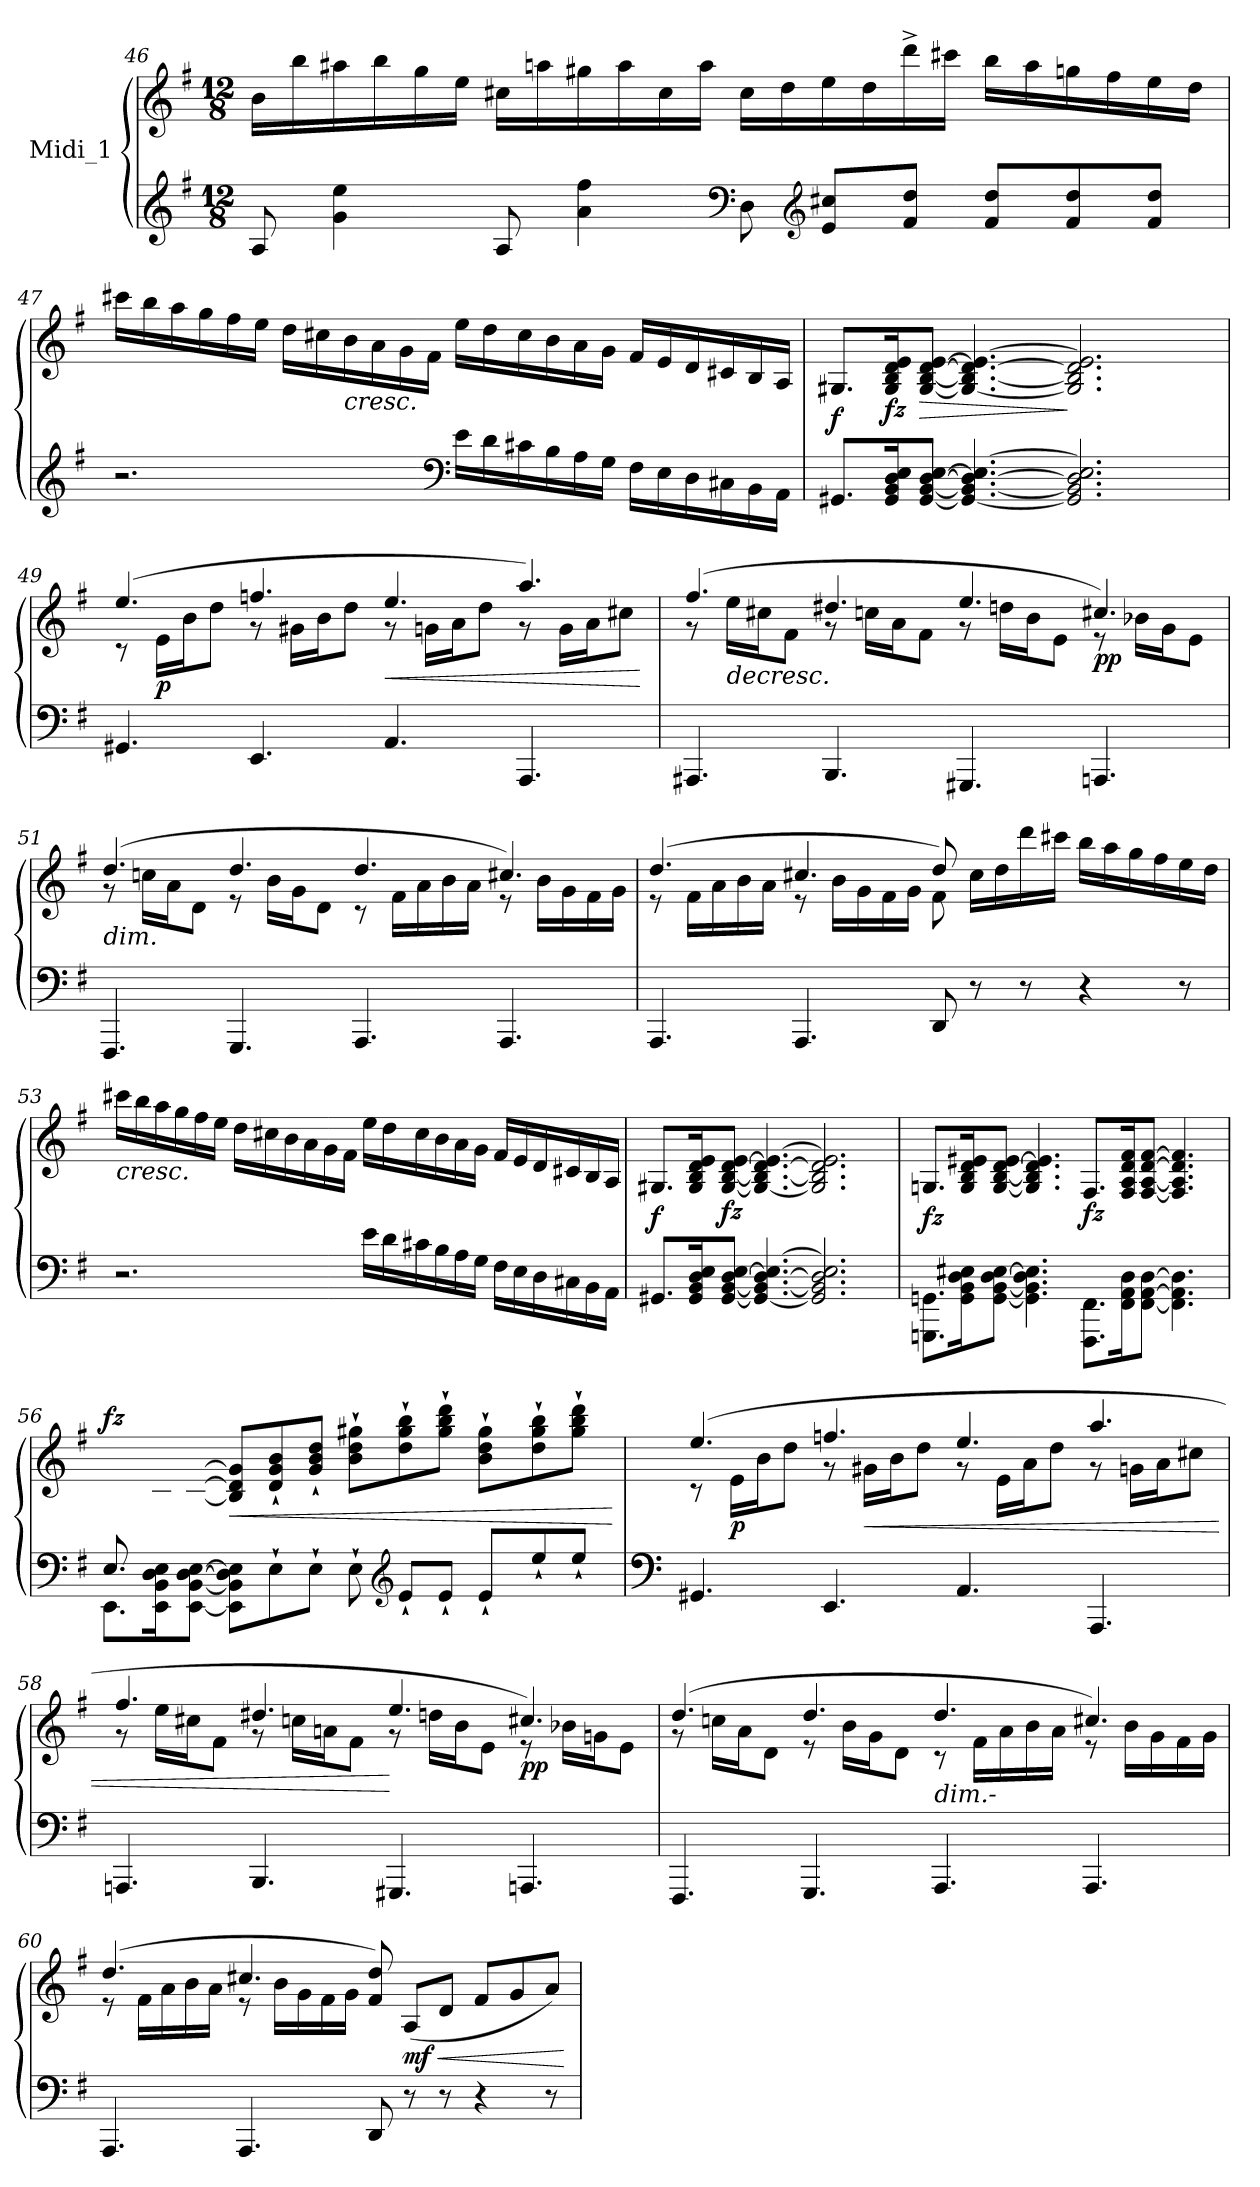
**kern	**kern	**dynam
*part1	*part1	*part1
*staff2	*staff1	*staff1/2
*I"Midi_1	*	*
!!LO:LB:g=z
*clefG2	*clefG2	*
*k[f#]	*k[f#]	*
*G:	*G:	*
*M12/8	*M12/8	*
=46	=46	=46
8A/	16b\LL	.
.	16bb\	.
4g\ 4ee\	16aa#X\	.
.	16bb\	.
.	16gg\	.
.	16ee\JJ	.
8A/	16cc#X\LL	.
.	16aan\	.
4a\ 4ff#\	16gg#X\	.
.	16aa\	.
.	16cc#\	.
.	16aa\JJ	.
*clefF4	*	*
8D\	16cc#\LL	.
.	16dd\	.
*clefG2	*	*
8e/ 8cc#X/L	16ee\	.
.	16dd\	.
8f#/ 8dd/J	16ddd^\	.
.	16ccc#X\JJ	.
8f#/ 8dd/L	16bb\LL	.
.	16aa\	.
8f#/ 8dd/	16ggn\	.
.	16ff#\	.
8f#/ 8dd/J	16ee\	.
.	16dd\JJ	.
!!LO:LB:g=z
=47	=47	=47
*	*MM100	*
*	*^	*
2.r	16ccc#X\LL	2ryy	.
.	16bb\	.	.
.	16aa\	.	.
.	16gg\	.	.
.	16ff#\	.	.
.	16ee\JJ	.	.
.	16dd\LL	.	.
.	16cc#X\	.	.
!	!LO:TX:b:i:t=cresc.	!	!
.	16b\	2ryy	.
.	16a\	.	.
.	16g\	.	.
.	16f#\JJ	.	.
*clefF4	*	*	*
16e\LL	16ee\LL	.	.
16d\	16dd\	.	.
16c#X\	16cc#\	.	.
16B\	16b\	.	.
16A\	16a\	2ryy	.
16G\JJ	16g\JJ	.	.
16F#\LL	16f#/LL	.	.
16E\	16e/	.	.
16D\	16d/	.	.
16C#X\	16c#X/	.	.
16BB\	16B/	.	.
16AA\JJ	16A/JJ	.	.
=48	=48	=48	=48
!	!	!	!LO:DY:b
8.GG#X/L	8.G#X/L	2ryy	f
!	!	!	!LO:DY:b
16GG#/ 16BB/ 16D/ 16E/K	16G#/ 16B/ 16d/ 16e/K	.	fz
!	!	!	!LO:HP:b
[8GG#/ [8BB/ [8D/ [8E/J	[8G#/ [8B/ [8d/ [8e/J	.	>
4.GG#/_ 4.BB/_ 4.D/_ 4.E/_	4.G#/_ 4.B/_ 4.d/_ 4.e/_	.	.
.	.	2ryy	.
2.GG#/] 2.BB/] 2.D/] 2.E/]	2.G#/] 2.B/] 2.d/] 2.e/]	.	]
.	.	2ryy	.
!!LO:LB:g=z	!!
=49	=49	=49	=49
4.GG#X/	(>4.ee/	8r	.
!	!	!	!LO:DY:b
.	.	16e\LL	p
.	.	16b\J	.
.	.	8dd\J	.
4.EE/	4.ffn/	8r	.
.	.	16g#X\LL	.
.	.	16b\J	.
.	.	8dd\J	.
!	!	!	!LO:HP:b
4.AA/	4.ee/	8r	<
.	.	16gn\LL	.
.	.	16a\J	.
.	.	8dd\J	.
4.AAA/	4.aa/)	8r	.
.	.	16g\LL	.
.	.	16a\J	.
.	.	8cc#X\J	.
*	*v	*v	*
.	.	[
!!LO:LB:g=z
=50	=50	=50
*	*MM100	*
*	*^	*
4.AAA#X/	(>4.ff#/	8r	.
!	!	!	!LO:HP:b
.	.	16ee\LL	>
.	.	16cc#X\J	.
.	.	8f#\J	.
4.BBB/	4.dd#X/	8r	.
.	.	16ccn\LL	.
.	.	16a\J	.
.	.	8f#\J	.
4.GGG#X/	4.ee/	8r	.
.	.	16ddn\LL	.
.	.	16b\J	.
.	.	8e\J	.
!	!	!	!LO:DY:b
4.AAAn/	4.cc#X/)	8r	pp
.	.	16b-X\LL	.
.	.	16g\J	.
.	.	8e\J	.
=51	=51	=51	=51
!	!LO:TX:b:i:t=dim.	!	!
4.FFF#/	(>4.dd/	8r	.
.	.	16ccni\LL	.
.	.	16a\J	.
.	.	8d\J	.
4.GGG/	4.dd/	8r	.
.	.	16b\LL	.
.	.	16g\J	.
.	.	8d\J	.
4.AAA/	4.dd/	8r	.
.	.	16f#\LL	.
.	.	16a\	.
.	.	16b\	.
.	.	16a\JJ	.
4.AAA/	4.cc#X/)	8r	.
.	.	16b\LL	.
.	.	16g\	.
.	.	16f#\	.
.	.	16g\JJ	.
!!LO:PB:g=z	!!
=52	=52	=52	=52
4.AAA/	(>4.dd/	8r	.
.	.	16f#\LL	.
.	.	16a\	.
.	.	16b\	.
.	.	16a\JJ	.
4.AAA/	4.cc#X/	8r	.
.	.	16b\LL	.
.	.	16g\	.
.	.	16f#\	.
.	.	16g\JJ	.
8DD/	8dd/)	8f#\	.
8r	16cc#i\LL	8ryy	.
.	16dd\	.	.
8r	16ddd\	2ryy	.
.	16ccc#X\JJ	.	.
4r	16bb\LL	.	.
.	16aa\	.	.
.	16gg\	.	.
.	16ff#\	.	.
8r	16ee\	.	.
.	16dd\JJ	.	.
*	*v	*v	*
!!LO:LB:g=z
=53	=53	=53
*	*MM100	*
!	!LO:TX:b:i:t=cresc.	!
2.r	16ccc#X\LL	.
.	16bb\	.
.	16aa\	.
.	16gg\	.
.	16ff#\	.
.	16ee\JJ	.
.	16dd\LL	.
.	16cc#X\	.
.	16b\	.
.	16a\	.
.	16g\	.
.	16f#\JJ	.
16e\LL	16ee\LL	.
16d\	16dd\	.
16c#X\	16cc#\	.
16B\	16b\	.
16A\	16a\	.
16G\JJ	16g\JJ	.
16F#\LL	16f#/LL	.
16E\	16e/	.
16D\	16d/	.
16C#X\	16c#X/	.
16BB\	16B/	.
16AA\JJ	16A/JJ	.
=54	=54	=54
!	!	!LO:DY:b
8.GG#X/L	8.G#X/L	f
16GG#/ 16BB/ 16D/ 16E/K	16G#/ 16B/ 16d/ 16e/K	.
!	!	!LO:DY:b
[8GG#/ [8BB/ [8D/ [8E/J	[8G#/ [8B/ [8d/ [8e/J	fz
4.GG#/_ 4.BB/_ 4.D/_ 4.E/_	4.G#/_ 4.B/_ 4.d/_ 4.e/_	.
2.GG#/] 2.BB/] 2.D/] 2.E/]	2.G#/] 2.B/] 2.d/] 2.e/]	]
!!LO:LB:g=z
=55	=55	=55
!	!	!LO:DY:b
8.GGGni\ 8.GGni\L	8.Gni/L	fz
16GG\ 16BB\ 16D\ 16E#X\K	16G/ 16B/ 16d/ 16e#X/K	.
[8GG\ [8BB\ [8D\ [8E#\J	[8G/ [8B/ [8d/ [8e#/J	.
4.GG\] 4.BB\] 4.D\] 4.E#\]	4.G/] 4.B/] 4.d/] 4.e#/]	.
!	!	!LO:DY:b
8.FFF#\ 8.FF#\L	8.F#/L	fz
16FF#\ 16AA\ 16D\K	16F#/ 16A/ 16d/ 16f#/K	.
[8FF#\ [8AA\ [8D\J	[8F#/ [8A/ [8d/ [8f#/J	.
4.FF#\] 4.AA\] 4.D\]	4.F#/] 4.A/] 4.d/] 4.f#/]	.
!!LO:PB:g=z
=56	=56	=56
*	*MM100	*
*^	*^	*
!	!	!	!	!LO:DY:a
8.E/L	8.EE\L	8.ryy	2ryy	fz
1ryy	16EE\ 16BB\ 16D\ 16E\K	16B\ 16d\ 16g#X\K	.	.
.	[8EE\ [8BB\ [8D\ [8E\J	[8B\ [8d\ [8g#\J	.	.
!	!	!	!	!LO:HP:b
.	8EE\] 8BB\] 8D\] 8E\]L	8B/] 8d/] 8g#/]L	.	<
.	8E`\	8d/` 8g#/` 8b/`	2ryy	.
.	8E`\J	8g#/` 8b/` 8dd/`J	.	.
.	8E`\	8b\` 8dd\` 8gg#X\`L	.	.
*clefG2	*	*	*	*
.	8e`/L	8dd\` 8gg#\` 8bb\`	.	.
.	8e`/J	8gg#\` 8bb\` 8ddd\`J	2ryy	.
.	8e`/L	8b\` 8dd\` 8gg#i\`L	.	.
4ryy	.	.	.	.
.	8ee`/	8dd\` 8gg#\` 8bb\`	.	.
.	8ee`/J	8gg#\` 8bb\` 8ddd\`J	.	.
16ryy	.	.	.	.
*v	*v	*	*	*
*	*v	*v	*
.	.	[
=57	=57	=57
*clefF4	*	*
*	*^	*
4.GG#X/	(>4.ee/	8r	.
!	!	!	!LO:DY:b
.	.	16e\LL	p
.	.	16b\J	.
.	.	8dd\J	.
4.EE/	4.ffn/	8r	.
!	!	!	!LO:HP:b
.	.	16g#X\LL	<
.	.	16b\J	.
.	.	8dd\J	.
4.AA/	4.ee/	8r	.
.	.	16e\LL	.
.	.	16a\J	.
.	.	8dd\J	.
4.AAA/	4.aa/	8r	.
.	.	16gn\LL	.
.	.	16a\J	.
.	.	8cc#X\J	.
!!LO:LB:g=z	!!
=58	=58	=58	=58
4.AAAni/	4.ff#/	8r	.
.	.	16ee\LL	.
.	.	16cc#X\J	.
.	.	8f#\J	.
4.BBB/	4.dd#X/	8r	.
.	.	16ccn\LL	.
.	.	16ani\J	.
.	.	8f#\J	.
4.GGG#X/	4.ee/	8r	[
.	.	16ddn\LL	.
.	.	16b\J	.
.	.	8e\J	.
!	!	!	!LO:DY:b
4.AAAni/	4.cc#X/)	8r	pp
.	.	16b-X\LL	.
.	.	16gni\J	.
.	.	8e\J	.
!!LO:LB:g=z	!!
=59	=59	=59	=59
*	*MM100	*	*
*^	*	*	*
4.FFF#/	2ryy	(>4.dd/	8r	.
.	.	.	16ccni\LL	.
.	.	.	16a\J	.
.	.	.	8d\J	.
4.GGG/	.	4.dd/	8r	.
.	2ryy	.	16b\LL	.
.	.	.	16g\J	.
.	.	.	8d\J	.
!	!	!LO:TX:b:i:t=dim.-	!	!
4.AAA/	.	4.dd/	8r	.
.	.	.	16f#\LL	.
.	.	.	16a\	.
.	2ryy	.	16b\	.
.	.	.	16a\JJ	.
4.AAA/	.	4.cc#X/)	8r	.
.	.	.	16b\LL	.
.	.	.	16g\	.
.	.	.	16f#\	.
.	.	.	16g\JJ	.
=60	=60	=60	=60	=60
4.AAA/	2ryy	(>4.dd/	8r	.
.	.	.	16f#\LL	.
.	.	.	16a\	.
.	.	.	16b\	.
.	.	.	16a\JJ	.
4.AAA/	.	4.cc#X/	8r	.
.	2ryy	.	16b\LL	.
.	.	.	16g\	.
.	.	.	16f#\	.
.	.	.	16g\JJ	.
8DD/	.	8f#/ 8dd/)	4ryy	.
!	!	!	!	!LO:HP:b
!	!	!	!	!LO:DY:n=1:b
8r	.	(8A/L	.	< mf
8r	2ryy	8d/J	2ryy	.
4r	.	8f#/L	.	.
.	.	8g/	.	.
8r	.	8a/J)	.	.
*v	*v	*	*	*
*	*v	*v	*
.	.	[
=	=	=
*-	*-	*-
